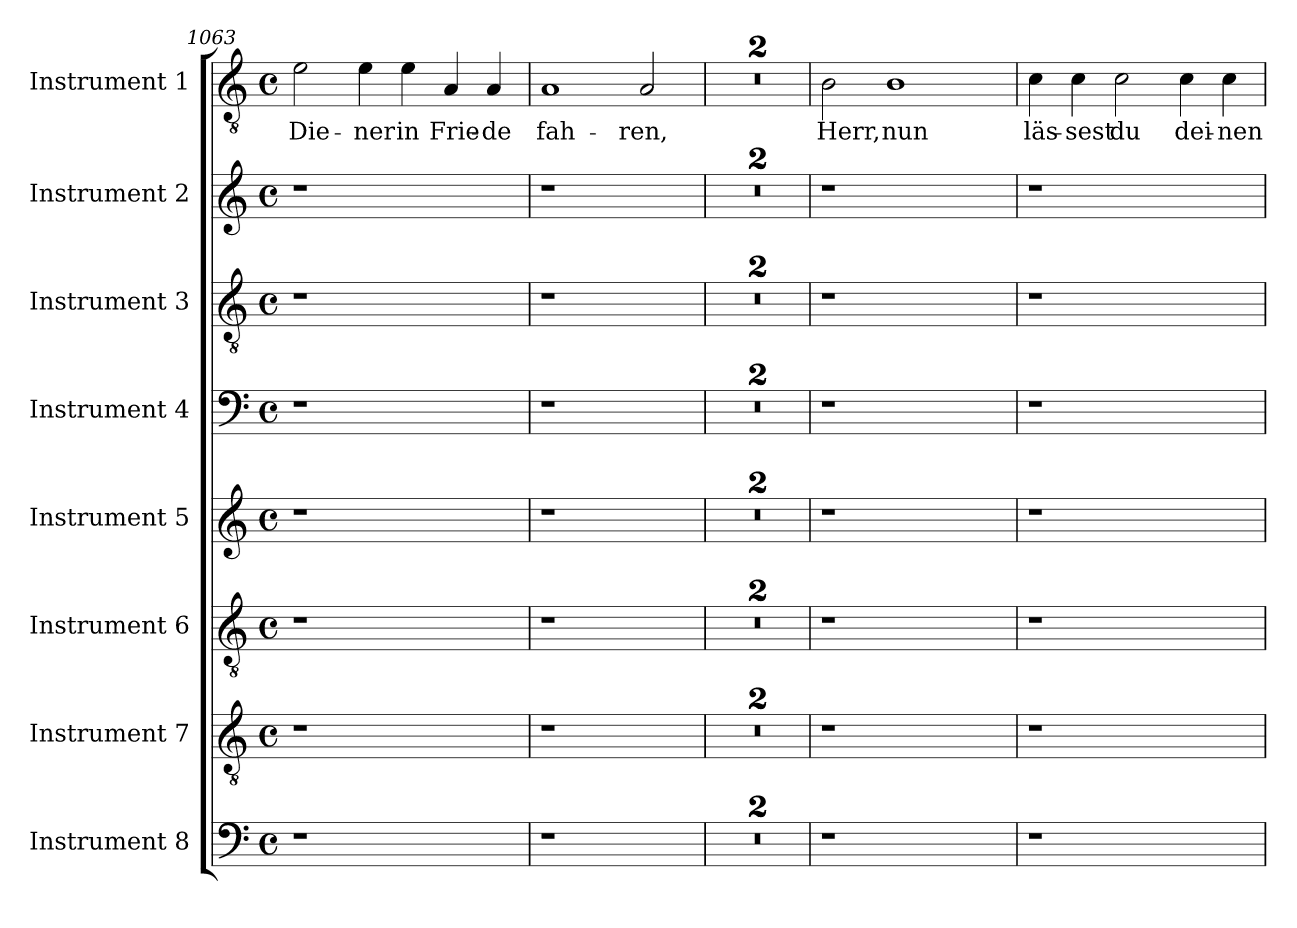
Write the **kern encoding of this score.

**kern	**kern	**kern	**kern	**kern	**kern	**kern	**kern	**text
*part8	*part7	*part6	*part5	*part4	*part3	*part2	*part1	*part1
*staff8	*staff7	*staff6	*staff5	*staff4	*staff3	*staff2	*staff1	*staff1
*I"Instrument 8	*I"Instrument 7	*I"Instrument 6	*I"Instrument 5	*I"Instrument 4	*I"Instrument 3	*I"Instrument 2	*I"Instrument 1	*
*clefF4	*clefGv2	*clefGv2	*clefG2	*clefF4	*clefGv2	*clefG2	*clefGv2	*
*M4/4	*M4/4	*M4/4	*M4/4	*M4/4	*M4/4	*M4/4	*M4/4	*
*met(c)	*met(c)	*met(c)	*met(c)	*met(c)	*met(c)	*met(c)	*met(c)	*
=1063	=1063	=1063	=1063	=1063	=1063	=1063	=1063	=1063
!	!	!	!	!	!	!	!	!LO:LY:b:cj
1r	1r	1r	1r	1r	1r	1r	2e\	Die-
!	!	!	!	!	!	!	!	!LO:LY:b:cj
.	.	.	.	.	.	.	4e\	-ner
!	!	!	!	!	!	!	!	!LO:LY:b:cj
.	.	.	.	.	.	.	4e\	in
!	!	!	!	!	!	!	!	!LO:LY:b:cj
2ryy	2ryy	2ryy	2ryy	2ryy	2ryy	2ryy	4A/	Frie-
!	!	!	!	!	!	!	!	!LO:LY:b:rj
.	.	.	.	.	.	.	4A/	-de
!!LO:LB:g=z
=1064	=1064	=1064	=1064	=1064	=1064	=1064	=1064	=1064
!	!	!	!	!	!	!	!	!LO:LY:b:cj
1r	1r	1r	1r	1r	1r	1r	1A	fah-
!	!	!	!	!	!	!	!	!LO:LY:b:cj
2ryy	2ryy	2ryy	2ryy	2ryy	2ryy	2ryy	2A/	-ren,
=1065	=1065	=1065	=1065	=1065	=1065	=1065	=1065	=1065
1r	1r	1r	1r	1r	1r	1r	1r	.
=1066	=1066	=1066	=1066	=1066	=1066	=1066	=1066	=1066
1r	1r	1r	1r	1r	1r	1r	1r	.
=1067	=1067	=1067	=1067	=1067	=1067	=1067	=1067	=1067
!	!	!	!	!	!	!	!	!LO:LY:b:cj
1r	1r	1r	1r	1r	1r	1r	2B\	Herr,
!	!	!	!	!	!	!	!	!LO:LY:b:cj
.	.	.	.	.	.	.	1B	nun
2ryy	2ryy	2ryy	2ryy	2ryy	2ryy	2ryy	.	.
=1068	=1068	=1068	=1068	=1068	=1068	=1068	=1068	=1068
!	!	!	!	!	!	!	!	!LO:LY:b
1r	1r	1r	1r	1r	1r	1r	4c\	läs-
!	!	!	!	!	!	!	!	!LO:LY:b:rj
.	.	.	.	.	.	.	4c\	-sest
!	!	!	!	!	!	!	!	!LO:LY:b:cj
.	.	.	.	.	.	.	2c\	du
!	!	!	!	!	!	!	!	!LO:LY:b
2ryy	2ryy	2ryy	2ryy	2ryy	2ryy	2ryy	4c\	dei-
!	!	!	!	!	!	!	!	!LO:LY:b:rj
.	.	.	.	.	.	.	4c\	-nen
=	=	=	=	=	=	=	=	=
*-	*-	*-	*-	*-	*-	*-	*-	*-
